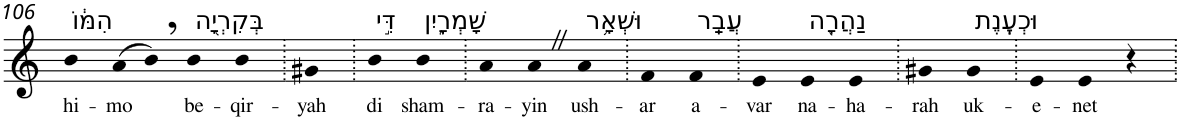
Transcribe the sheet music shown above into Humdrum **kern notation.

**kern	**text
*part1	*part1
*staff1	*staff1
*I"Piano	*
*I'Pno	*
!!LO:PB:g=z
*clefG2	*
*k[]	*
=106	=106
!LO:TX:a:t=הִמּ֔וֹ	!
!	!LO:LY:b
4b	hi-
!	!LO:LY:b
(>8a	-mo
8b,)	.
!LO:TX:a:t=בְּקִרְיָ֖ה	!
!	!LO:LY:b
4b	be-
!	!LO:LY:b
4b	-qir-
=107.	=107.
!	!LO:LY:b
4g#X	-yah
=108.	=108.
!LO:TX:a:t=דִּ֣י	!
!	!LO:LY:b
4b	di
!LO:TX:a:t=שָׁמְרָ֑יִן	!
!	!LO:LY:b
4b	sham-
=109.	=109.
!	!LO:LY:b
4a	-ra-
!	!LO:LY:b
4aZ	-yin
!LO:TX:a:t=וּשְׁאָ֥ר	!
!	!LO:LY:b
4a	ush-
=110.	=110.
!	!LO:LY:b
4f	-ar
!LO:TX:a:t=עֲבַֽר	!
!	!LO:LY:b
4f	a-
=111.	=111.
!	!LO:LY:b
4e	-var
!LO:TX:a:t=נַהֲרָ֖ה	!
!	!LO:LY:b
4e	na-
!	!LO:LY:b
4e	-ha-
=112.	=112.
!	!LO:LY:b
4g#X	-rah
!LO:TX:a:t=וּכְעֶֽנֶת	!
!	!LO:LY:b
4g#	uk-
=113.	=113.
!	!LO:LY:b
4e	-e-
!	!LO:LY:b
4e	-net
4r	.
=.	=.
*-	*-
